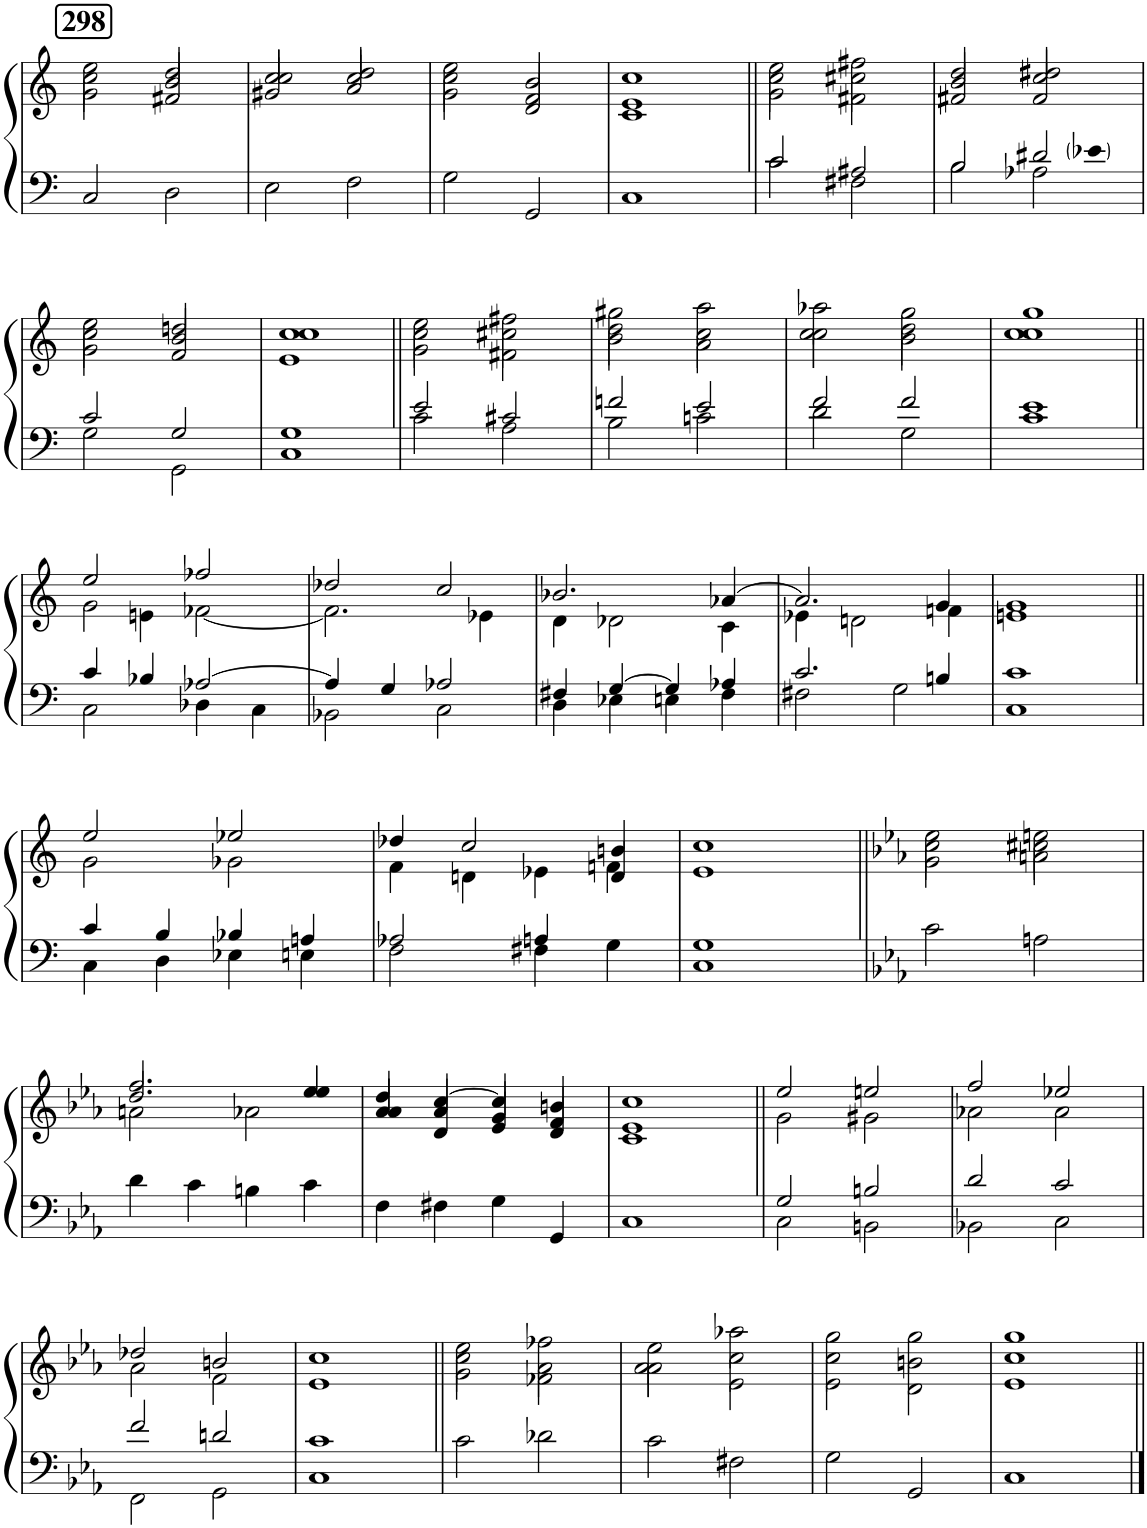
**kern	**kern
*part1	*part1
*staff2	*staff1
*I"Piano	*
*I'Pno.	*
*clefF4	*clefG2
*k[]	*k[]
*M2/2	*M2/2
!!LO:REH:place=s1:a:B:cj:fs=14:t=298
=1	=1
*^	*^
*	*	*	*^
1ryy	2C/	2ee\	2cc\	2g\
.	2D\	2dd/	2b/	2f#X/
=2	=2	=2	=2	=2
1ryy	2E\	2cc/	2cc/	2g#X/
.	2F\	2dd/	2cc/	2a/
=3	=3	=3	=3	=3
1ryy	2G\	2ee\	2cc\	2g\
.	2GG/	2b/	2f/	2d/
=4	=4	=4	=4	=4
1ryy	1C	1cc	1e	1c
=5||	=5||	=5||	=5||	=5||
2c/	2c\	2ee\	2cc\	2g\
2A#X/	2F#X\	2ff#X\	2cc#X\	2f#X\
=6	=6	=6	=6	=6
2B/	2B\	2dd/	2b/	2f#X/
!LO:N:head=open	!	!	!	!
4d#X/	2A-X\	2dd#X/	2cc/	2f#/
4e-X	.	.	.	.
!!LO:LB:g=z	!!	!!
=7	=7	=7	=7	=7
2c/	2G\	2ee\	2cc\	2g\
2G/	2GG\	2ddn/	2b/	2f/
=8	=8	=8	=8	=8
1G	1C	1cc	1cc	1e
=9||	=9||	=9||	=9||	=9||
2e/	2c\	2ee\	2cc\	2g\
2c#X/	2A\	2ff#X\	2cc#X\	2f#X\
=10	=10	=10	=10	=10
2fn/	2B\	2gg#X\	2dd\	2b\
2e/	2cn\	2aa\	2cc\	2a\
=11	=11	=11	=11	=11
2f/	2d\	2aa-X\	2cc\	2cc\
2f/	2G\	2gg\	2dd\	2b\
=12	=12	=12	=12	=12
1e	1c	1gg	1cc	1cc
!!LO:LB:g=z
=13||	=13||	=13||	=13||	=13||
*	*^	*	*	*
!	!	!	!	!LO:N:head=open	!
*	*	*	*	*v	*v
1ryy	4c/	2C\	2ee/	[4g\
.	4B-X/	.	.	4en\ 4g\]
.	[2A-X/	4D-X\	2ff-X/	[2f-X\
.	.	4C\	.	.
=14	=14	=14	=14	=14
1ryy	4A-/]	2BB-X\	2dd-X/	2.f-\]
.	4G/	.	.	.
.	2A-X/	2C\	2cc/	.
.	.	.	.	4e-X\
=15	=15	=15	=15	=15
1ryy	4F#X/	4D\	2.b-X/	4d\
.	[4G/	4E-X\	.	2d-X\
.	4G/]	4En\	.	.
.	4A-X/	4F#\	[4a-X/	4c\
=16	=16	=16	=16	=16
1ryy	2.c/	2F#X\	2.a-/]	4e-X\
.	.	.	.	2dn\
.	.	2G\	.	.
.	4Bn/	.	4g/	4fn\
=17	=17	=17	=17	=17
*k[]	*	*	*k[]	*
1ryy	1c	1C	1g	1en
!!LO:LB:g=z	!!
=18||	=18||	=18||	=18||	=18||
1ryy	4c/	4C\	2ee/	2g\
.	4B/	4D\	.	.
.	4B-X/	4E-X\	2ee-X/	2g-X\
.	4An/	4En\	.	.
=19	=19	=19	=19	=19
*	*	*	*	*^
1ryy	2A-X/	2F\	4dd-X/	4f\	2.ryy
.	.	.	2cc/	4dn\	.
.	4An/	4F#X\	.	4e-X\	.
.	4ryy	4G\	4bn/	4fn\	4d/
*	*	*	*	*v	*v
=20	=20	=20	=20	=20
1ryy	1G	1C	1cc	1e
*v	*v	*v	*	*
*	*v	*v
=21||	=21||
*k[b-e-a-]	*k[b-e-a-]
*^	*^
*	*	*	*^
1ryy	2c\	2ee-\	2cc\	2g\
.	2An\	2een\	2cc#X\	2an\
!!LO:LB:g=z	!!	!!
=22	=22	=22	=22	=22
1ryy	4d\	2.ff/	2.dd/	2an\
.	4c\	.	.	.
.	4Bn\	.	.	2a-X\
.	4c\	4ee-/	4ee-/	.
=23	=23	=23	=23	=23
1ryy	4F\	4dd/	4a-/	4a-/
.	4F#X\	[4cc/	4a-/	4d/
.	4G\	4cc/]	4g/	4e-/
.	4GG/	4bn/	4f/	4d/
=24	=24	=24	=24	=24
1ryy	1C	1cc	1e-	1c
*	*	*	*v	*v
=25||	=25||	=25||	=25||
*	*^	*	*
1ryy	2G/	2C\	2ee-/	2g\
.	2Bn/	2BBn\	2een/	2g#X\
=26	=26	=26	=26	=26
1ryy	2d/	2BB-X\	2ff/	2a-X\
.	2c/	2C\	2ee-X/	2a-\
!!LO:LB:g=z	!!
=27	=27	=27	=27	=27
1ryy	2f/	2FF\	2dd-X/	2a-\
.	2dn/	2GG\	2bn/	2f\
=28	=28	=28	=28	=28
1ryy	1c	1C	1cc	1e-
*	*v	*v	*	*
=29||	=29||	=29||	=29||
*	*	*	*^
1ryy	2c\	2ee-\	2cc\	2g\
.	2d-X\	2ff-X\	2a-\	2f-X\
=30	=30	=30	=30	=30
1ryy	2c\	2ee-\	2a-\	2a-\
.	2F#X\	2aa-X\	2cc\	2e-\
=31	=31	=31	=31	=31
1ryy	2G\	2gg\	2cc\	2e-\
.	2GG/	2gg\	2bn\	2d\
=32	=32	=32	=32	=32
1ryy	1C	1gg	1cc	1e-
*v	*v	*	*	*
*	*v	*v	*v
=||	=||
*-	*-
